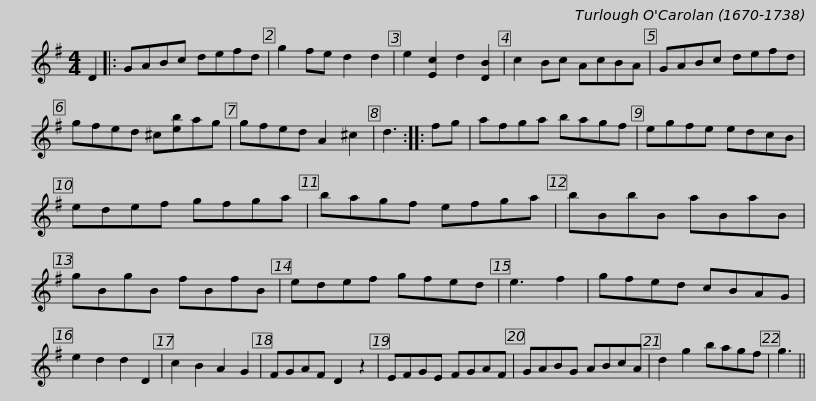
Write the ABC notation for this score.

X:1
L:1/8
M:4/4
I:linebreak $
K:G
V:1 treble
V:1
 D2 |: GABc defd | g2 fe d2 d2 | e2 [Ec]2 d2 [DB]2 | c2 Bc AcBA | %5
 GABc defd | gfed ^c[eb]ag |$ gfed A2 ^c2 | d3 :: fg | %10
 afga bagf | egfe edcB | edef gfga |$ bagf efga | bBbB aBaB | %15
 gBgB fBfB | edef gfed | e3 f2 | gfed cBAG |$ e2 d2 d2 D2 | %20
 c2 B2 A2 G2 | FGAF D2 z2 | EFGE FGAF | GABG ABcA | d2 g2 bagf | %25
 g3 || %26
